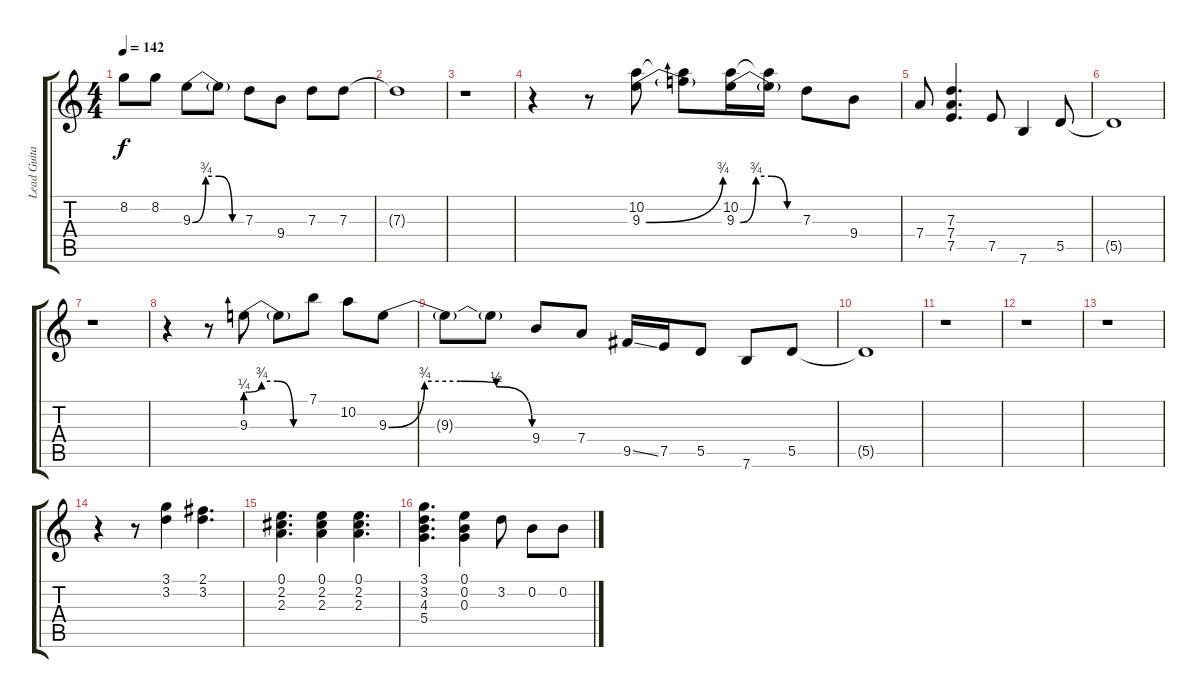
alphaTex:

\track ("Lead Guitar 1" "Lead Guita") {instrument electricguitarjazz}
\staff {score tabs}
\tuning (E4 B3 G3 D3 A2 E2) {hide}
\ts (4 4)
\tempo 142
\clef g2
\ks c
8.2.8{dy f} 8.2.8 9.3{be (custom 0 0 15 3 30 3 45 0 60 0)}.8 9.3{t}.8 7.3.8 9.4.8 7.3.8 7.3.8 |
7.3{t}.1 |
r.1 |
r.4 r.8 (10.2 9.3{be (bend 0 0 60 3)}).8 (10.2{t} 9.3{t}).8 (10.2 9.3{be (custom 0 0 15 3 30 3 45 0 60 0)}).16 (10.2{t} 9.3{t}).16 7.3.8 9.4.8 |
7.4.8 (7.3 7.4 7.5).4{d} 7.5.8 7.6.4 5.5.8 |
5.5{t}.1 |
r.1 |
r.4 r.8 9.3{be (custom 0 1 15 3 30 3 45 0 60 0)}.8 9.3{t}.8 7.1.8 10.2.8 9.3{be (custom 0 0 15 3 30 3 45 2 60 0)}.8 |
9.3{t}.8 9.3{t}.8 9.4.8 7.4.8 9.5{ss}.16 7.5.16 5.5.8 7.6.8 5.5.8 |
5.5{t}.1 |
r.1 |
r.1 |
r.1 |
r.4 r.8 (3.1 3.2).4 (2.1 3.2).4{d} |
(0.1 2.2 2.3).4{d} (0.1 2.2 2.3).4 (0.1 2.2 2.3).4{d} |
(3.1 3.2 4.3 5.4).4{d} (0.1 0.2 0.3).4 3.2.8 0.2.8 0.2.8
